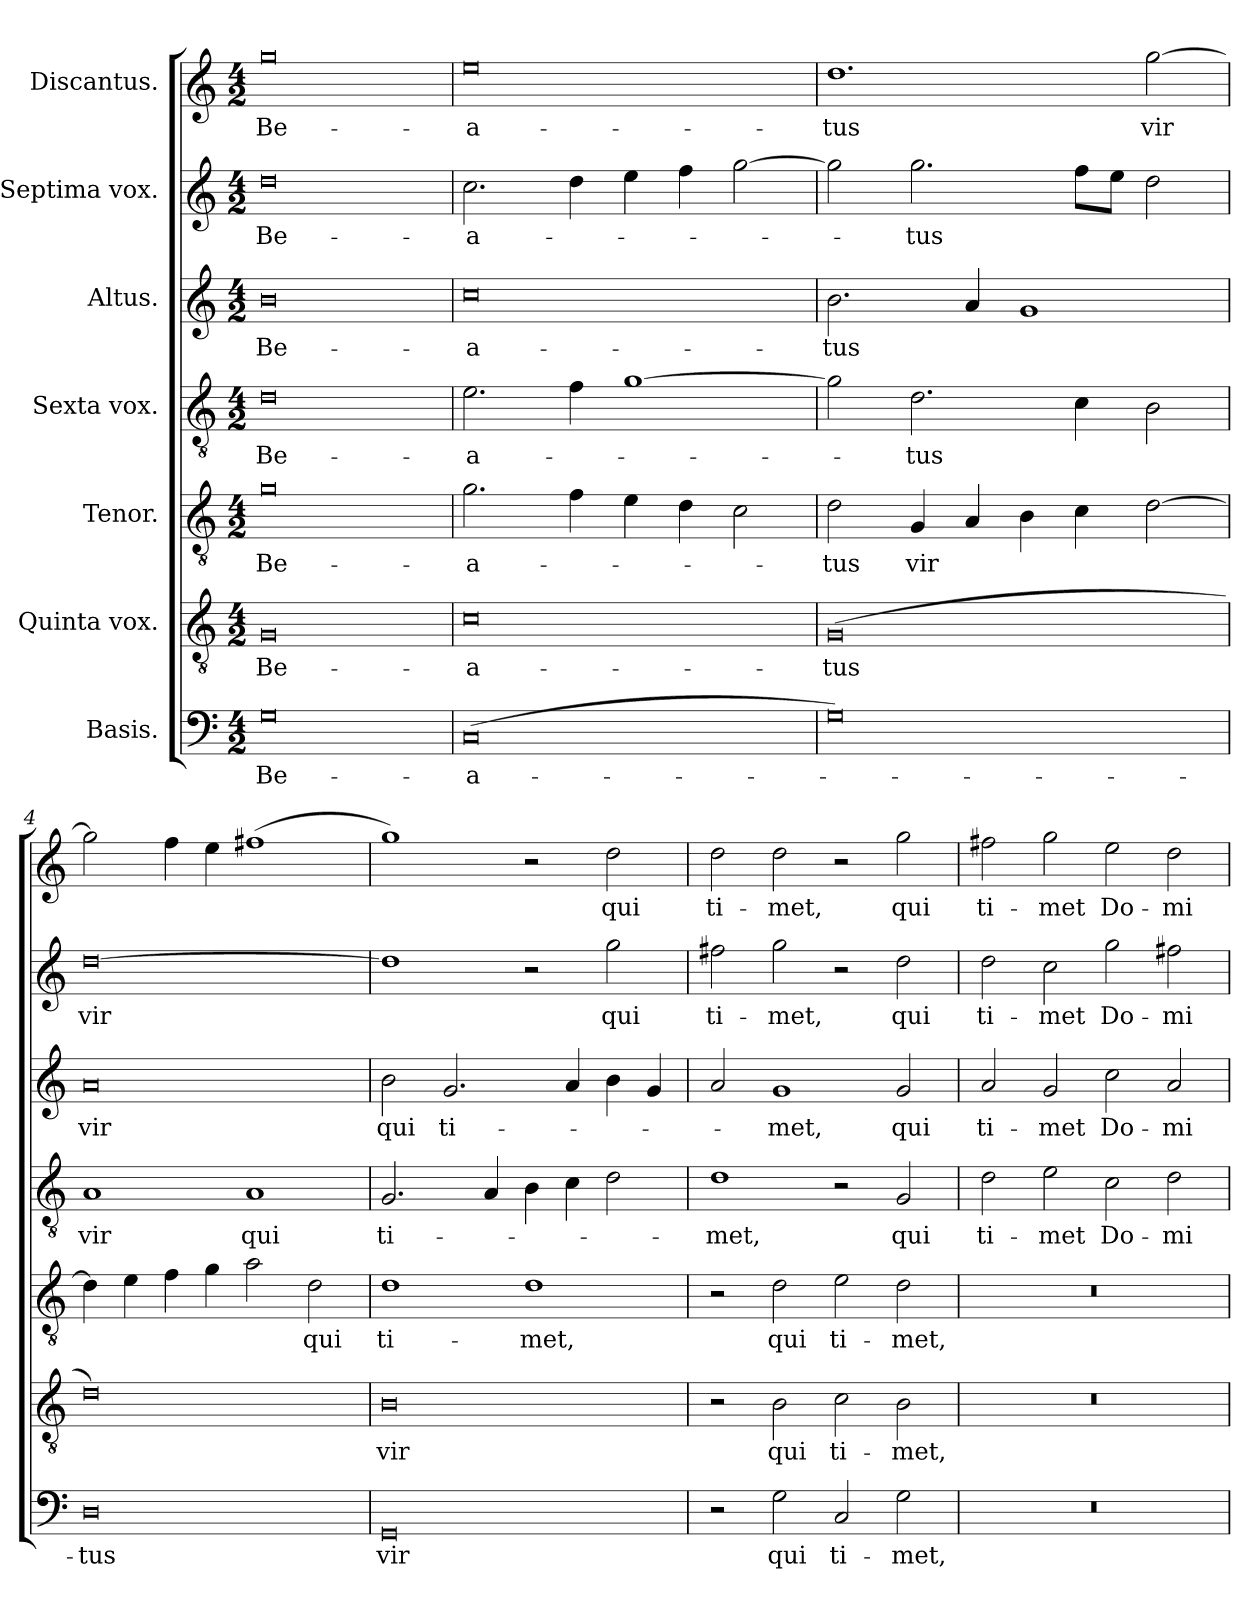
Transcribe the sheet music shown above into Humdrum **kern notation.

**kern	**text	**kern	**text	**kern	**text	**kern	**text	**kern	**text	**kern	**text	**kern	**text
*part7	*part7	*part6	*part6	*part5	*part5	*part4	*part4	*part3	*part3	*part2	*part2	*part1	*part1
*staff7	*staff7	*staff6	*staff6	*staff5	*staff5	*staff4	*staff4	*staff3	*staff3	*staff2	*staff2	*staff1	*staff1
*I"Basis.	*	*I"Quinta vox.	*	*I"Tenor.	*	*I"Sexta vox.	*	*I"Altus.	*	*I"Septima vox.	*	*I"Discantus.	*
*clefF4	*	*clefGv2	*	*clefGv2	*	*clefGv2	*	*clefG2	*	*clefG2	*	*clefG2	*
*k[]	*	*k[]	*	*k[]	*	*k[]	*	*k[]	*	*k[]	*	*k[]	*
*M4/2	*	*M4/2	*	*M4/2	*	*M4/2	*	*M4/2	*	*M4/2	*	*M4/2	*
=1	=1	=1	=1	=1	=1	=1	=1	=1	=1	=1	=1	=1	=1
!	!LO:LY:b	!	!LO:LY:b	!	!LO:LY:b	!	!LO:LY:b	!	!LO:LY:b	!	!LO:LY:b	!	!LO:LY:b
0G	Be-	0G	Be-	0g	Be-	0d	Be-	0b	Be-	0dd	Be-	0gg	Be-
=2	=2	=2	=2	=2	=2	=2	=2	=2	=2	=2	=2	=2	=2
!	!LO:LY:b	!	!LO:LY:b	!	!LO:LY:b	!	!LO:LY:b	!	!LO:LY:b	!	!LO:LY:b	!	!LO:LY:b
(0C	-a-	0c	-a-	2.g\	-a-	2.e\	-a-	0cc	-a-	2.cc\	-a-	0ee	-a-
.	.	.	.	4f\	.	4f\	.	.	.	4dd\	.	.	.
.	.	.	.	4e\	.	[1g	.	.	.	4ee\	.	.	.
.	.	.	.	4d\	.	.	.	.	.	4ff\	.	.	.
.	.	.	.	2c\	.	.	.	.	.	[2gg\	.	.	.
=3	=3	=3	=3	=3	=3	=3	=3	=3	=3	=3	=3	=3	=3
!	!	!	!LO:LY:b	!	!LO:LY:b	!	!	!	!LO:LY:b	!	!	!	!LO:LY:b
0G)	.	(0G	-tus	2d\	-tus	2g\]	.	2.b\	-tus	2gg\]	.	1.dd	-tus
!	!	!	!	!	!LO:LY:b	!	!LO:LY:b	!	!	!	!LO:LY:b	!	!
.	.	.	.	4G/	vir	2.d\	-tus	.	.	2.gg\	-tus	.	.
.	.	.	.	4A/	.	.	.	4a/	.	.	.	.	.
.	.	.	.	4B\	.	.	.	1g	.	.	.	.	.
.	.	.	.	4c\	.	4c\	.	.	.	8ff\L	.	.	.
.	.	.	.	.	.	.	.	.	.	8ee\J	.	.	.
!	!	!	!	!	!	!	!	!	!	!	!	!	!LO:LY:b
.	.	.	.	[2d\	.	2B\	.	.	.	2dd\	.	[2gg\	vir
=4	=4	=4	=4	=4	=4	=4	=4	=4	=4	=4	=4	=4	=4
!	!LO:LY:b	!	!	!	!	!	!LO:LY:b	!	!LO:LY:b	!	!LO:LY:b	!	!
0D	-tus	0d)	.	4d\]	.	1A	vir	0a	vir	[0dd	vir	2gg\]	.
.	.	.	.	4e\	.	.	.	.	.	.	.	.	.
.	.	.	.	4f\	.	.	.	.	.	.	.	4ff\	.
.	.	.	.	4g\	.	.	.	.	.	.	.	4ee\	.
!	!	!	!	!	!	!	!LO:LY:b	!	!	!	!	!	!
.	.	.	.	2a\	.	1A	qui	.	.	.	.	(1ff#X	.
!	!	!	!	!	!LO:LY:b	!	!	!	!	!	!	!	!
.	.	.	.	2d\	qui	.	.	.	.	.	.	.	.
=5	=5	=5	=5	=5	=5	=5	=5	=5	=5	=5	=5	=5	=5
!	!LO:LY:b	!	!LO:LY:b	!	!LO:LY:b	!	!LO:LY:b	!	!LO:LY:b	!	!	!	!
0GG	vir	0B	vir	1d	ti-	2.G/	ti-	2b\	qui	1dd]	.	1gg)	.
!	!	!	!	!	!	!	!	!	!LO:LY:b	!	!	!	!
.	.	.	.	.	.	.	.	2.g/	ti-	.	.	.	.
.	.	.	.	.	.	4A/	.	.	.	.	.	.	.
!	!	!	!	!	!LO:LY:b	!	!	!	!	!	!	!	!
.	.	.	.	1d	-met,	4B\	.	.	.	2r	.	2r	.
.	.	.	.	.	.	4c\	.	4a/	.	.	.	.	.
!	!	!	!	!	!	!	!	!	!	!	!LO:LY:b	!	!LO:LY:b
.	.	.	.	.	.	2d\	.	4b\	.	2gg\	qui	2dd\	qui
.	.	.	.	.	.	.	.	4g/	.	.	.	.	.
=6	=6	=6	=6	=6	=6	=6	=6	=6	=6	=6	=6	=6	=6
!	!	!	!	!	!	!	!LO:LY:b	!	!	!	!LO:LY:b	!	!LO:LY:b
2r	.	2r	.	2r	.	1d	-met,	2a/	.	2ff#X\	ti-	2dd\	ti-
!	!LO:LY:b	!	!LO:LY:b	!	!LO:LY:b	!	!	!	!LO:LY:b	!	!LO:LY:b	!	!LO:LY:b
2G\	qui	2B\	qui	2d\	qui	.	.	1g	-met,	2gg\	-met,	2dd\	-met,
!	!LO:LY:b	!	!LO:LY:b	!	!LO:LY:b	!	!	!	!	!	!	!	!
2C/	ti-	2c\	ti-	2e\	ti-	2r	.	.	.	2r	.	2r	.
!	!LO:LY:b	!	!LO:LY:b	!	!LO:LY:b	!	!LO:LY:b	!	!LO:LY:b	!	!LO:LY:b	!	!LO:LY:b
2G\	-met,	2B\	-met,	2d\	-met,	2G/	qui	2g/	qui	2dd\	qui	2gg\	qui
!!LO:LB:g=z
=7	=7	=7	=7	=7	=7	=7	=7	=7	=7	=7	=7	=7	=7
!	!	!	!	!	!	!	!LO:LY:b	!	!LO:LY:b	!	!LO:LY:b	!	!LO:LY:b
0r	.	0r	.	0r	.	2d\	ti-	2a/	ti-	2dd\	ti-	2ff#X\	ti-
!	!	!	!	!	!	!	!LO:LY:b	!	!LO:LY:b	!	!LO:LY:b	!	!LO:LY:b
.	.	.	.	.	.	2e\	-met	2g/	-met	2cc\	-met	2gg\	-met
!	!	!	!	!	!	!	!LO:LY:b	!	!LO:LY:b	!	!LO:LY:b	!	!LO:LY:b
.	.	.	.	.	.	2c\	Do-	2cc\	Do-	2gg\	Do-	2ee\	Do-
!	!	!	!	!	!	!	!LO:LY:b	!	!LO:LY:b	!	!LO:LY:b	!	!LO:LY:b
.	.	.	.	.	.	2d\	-mi-	2a/	-mi-	2ff#X\	-mi-	2dd\	-mi-
=	=	=	=	=	=	=	=	=	=	=	=	=	=
*-	*-	*-	*-	*-	*-	*-	*-	*-	*-	*-	*-	*-	*-
